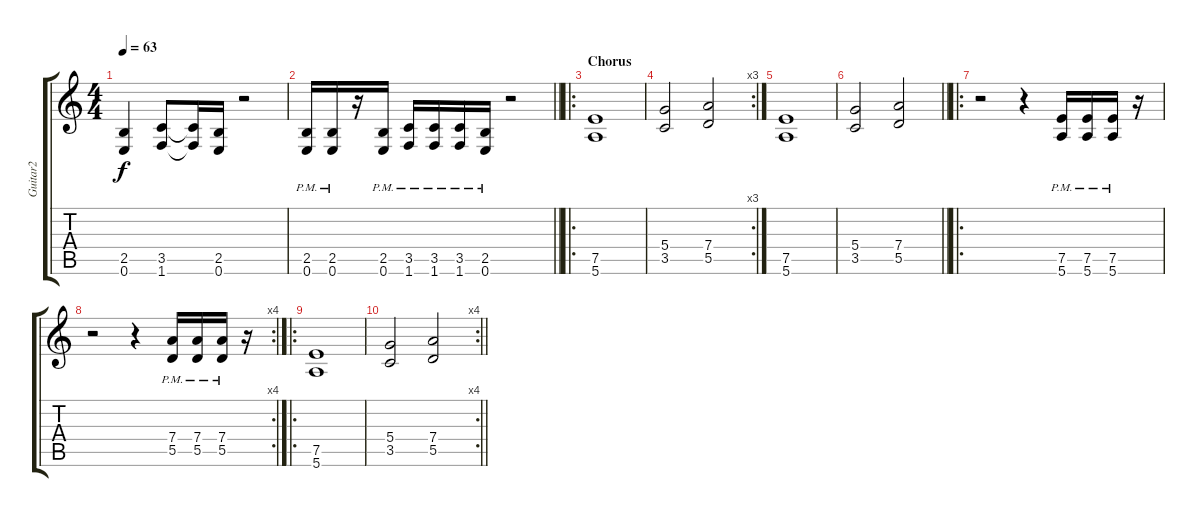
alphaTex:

\track ("Guitar2" "Guitar2") {instrument overdrivenguitar}
\staff {score tabs}
\tuning (E4 B3 G3 D3 A2 E2) {hide}
\ts (4 4)
\tempo 63
\clef g2
\ks c
(2.5 0.6).4{dy f} (3.5 1.6).8 (3.5{t} 1.6{t}).16 (2.5 0.6).16 r.2 |
\barLineRight lightlight
(2.5{pm} 0.6{pm}).16 (2.5{pm} 0.6{pm}).16 r.16 (2.5{pm} 0.6{pm}).16 (3.5{pm} 1.6{pm}).16 (3.5{pm} 1.6{pm}).16 (3.5{pm} 1.6{pm}).16 (2.5{pm} 0.6{pm}).16 r.2 |
\ro
\section ("" "Chorus")
(7.5 5.6).1 |
\rc 3
(5.4 3.5).2 (7.4 5.5).2 |
(7.5 5.6).1 |
\barLineRight lightlight
(5.4 3.5).2 (7.4 5.5).2 |
\ro
r.2 r.4 (7.5{pm} 5.6{pm}).16 (7.5{pm} 5.6{pm}).16 (7.5{pm} 5.6{pm}).16 r.16 |
\rc 4
r.2 r.4 (7.4{pm} 5.5{pm}).16 (7.4{pm} 5.5{pm}).16 (7.4{pm} 5.5{pm}).16 r.16 |
\ro
(7.5 5.6).1 |
\rc 4
\barLineRight lightlight
(5.4 3.5).2 (7.4 5.5).2
